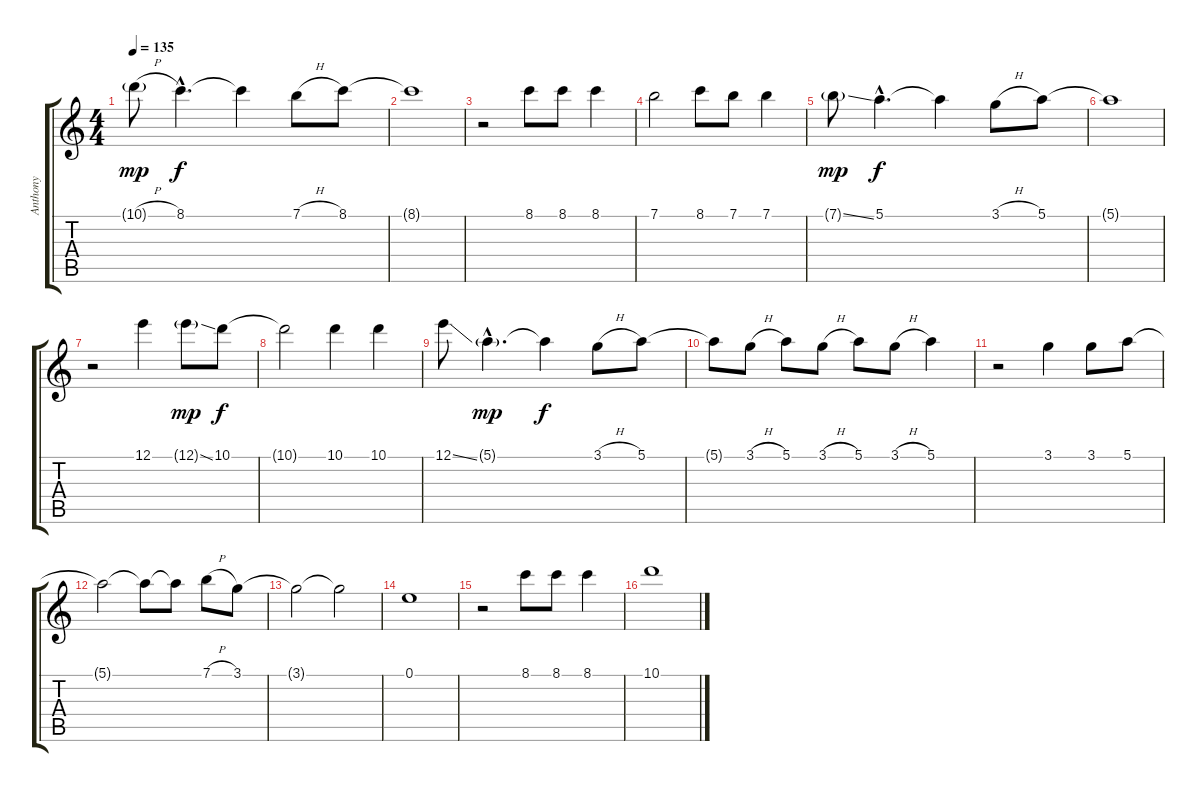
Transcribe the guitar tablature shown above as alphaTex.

\track ("Anthony" "Anthony") {instrument fretlessbass}
\staff {score tabs}
\tuning (E4 B3 G3 D3 A2 E2) {hide}
\ts (4 4)
\tempo 135
\clef g2
\ks c
10.1{h g}.8{dy mp} 8.1{hac}.4{d dy f} 8.1{t}.4 7.1{h}.8 8.1.8 |
8.1{t}.1 |
r.2 8.1.8 8.1.8 8.1.4 |
7.1.2 8.1.8 7.1.8 7.1.4 |
7.1{ss g}.8{dy mp} 5.1{hac}.4{d dy f} 5.1{t}.4 3.1{h}.8 5.1.8 |
5.1{t}.1 |
r.2 12.1.4 12.1{ss g}.8{dy mp} 10.1.8{dy f} |
10.1{t}.2 10.1.4 10.1.4 |
12.1{ss}.8 5.1{g hac}.4{d dy mp} 5.1{t}.4{dy f} 3.1{h}.8 5.1.8 |
5.1{t}.8 3.1{h}.8 5.1.8 3.1{h}.8 5.1.8 3.1{h}.8 5.1.4 |
r.2 3.1.4 3.1.8 5.1.8 |
5.1{t}.2 5.1{t}.8 5.1{t}.8 7.1{h}.8 3.1.8 |
3.1{t}.2 3.1{t}.2 |
0.1.1 |
r.2 8.1.8 8.1.8 8.1.4 |
10.1.1
